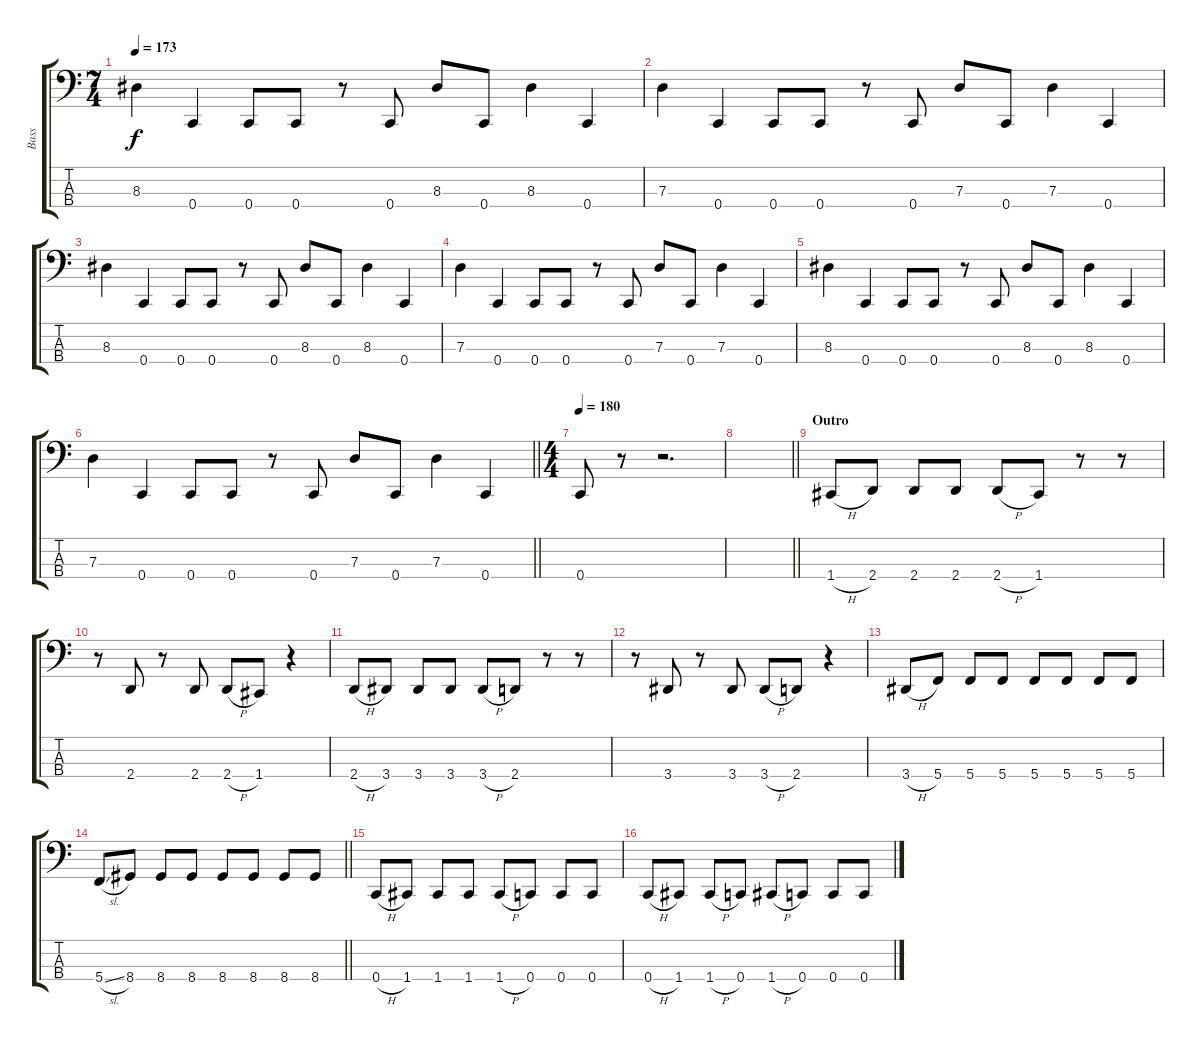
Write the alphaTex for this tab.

\track ("Bass" "Bass") {instrument electricbasspick}
\staff {score tabs}
\tuning (F2 C2 G1 C1) {hide}
\ts (7 4)
\tempo 173
\clef f4
\ks c
8.3.4{dy f} 0.4.4 0.4.8 0.4.8 r.8 0.4.8 8.3.8 0.4.8 8.3.4 0.4.4 |
7.3.4 0.4.4 0.4.8 0.4.8 r.8 0.4.8 7.3.8 0.4.8 7.3.4 0.4.4 |
8.3.4 0.4.4 0.4.8 0.4.8 r.8 0.4.8 8.3.8 0.4.8 8.3.4 0.4.4 |
7.3.4 0.4.4 0.4.8 0.4.8 r.8 0.4.8 7.3.8 0.4.8 7.3.4 0.4.4 |
8.3.4 0.4.4 0.4.8 0.4.8 r.8 0.4.8 8.3.8 0.4.8 8.3.4 0.4.4 |
\barLineRight lightlight
7.3.4 0.4.4 0.4.8 0.4.8 r.8 0.4.8 7.3.8 0.4.8 7.3.4 0.4.4 |
\ts (4 4)
\section ("" "")
\tempo 180
0.4.8 r.8 r.2{d} |
\barLineRight lightlight
|
\section ("" "Outro")
1.4{h}.8 2.4.8 2.4.8 2.4.8 2.4{h}.8 1.4.8 r.8 r.8 |
r.8 2.4.8 r.8 2.4.8 2.4{h}.8 1.4.8 r.4 |
2.4{h}.8 3.4.8 3.4.8 3.4.8 3.4{h}.8 2.4.8 r.8 r.8 |
r.8 3.4.8 r.8 3.4.8 3.4{h}.8 2.4.8 r.4 |
3.4{h}.8 5.4.8 5.4.8 5.4.8 5.4.8 5.4.8 5.4.8 5.4.8 |
\barLineRight lightlight
5.4{sl}.8 8.4.8 8.4.8 8.4.8 8.4.8 8.4.8 8.4.8 8.4.8 |
\section ("" "")
0.4{h}.8 1.4.8 1.4.8 1.4.8 1.4{h}.8 0.4.8 0.4.8 0.4.8 |
0.4{h}.8 1.4.8 1.4{h}.8 0.4.8 1.4{h}.8 0.4.8 0.4.8 0.4.8
